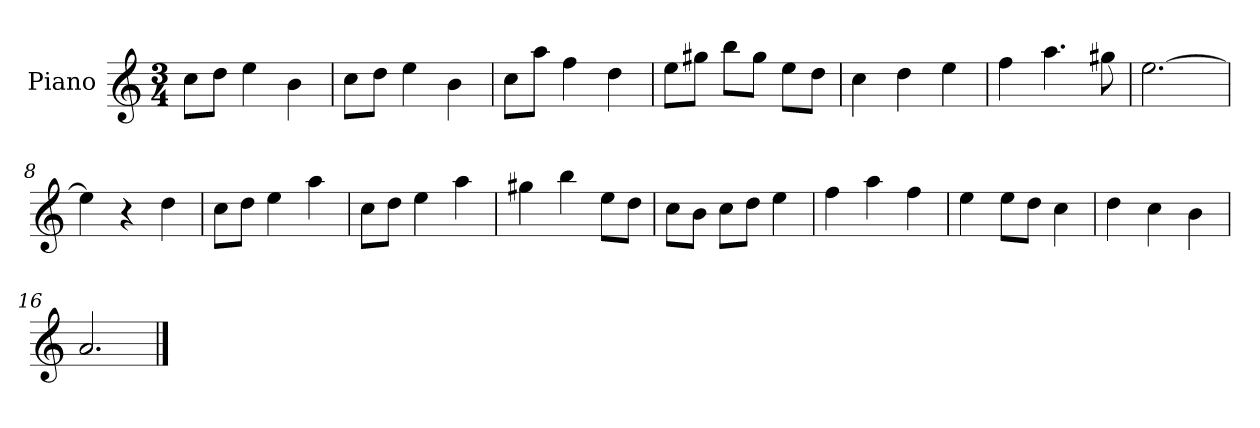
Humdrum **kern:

**kern
*part1
*staff1
*I"Piano
*I'Pno
*clefG2
*k[]
*M3/4
=1
8cc\L
8dd\J
4ee\
4b\
=2
8cc\L
8dd\J
4ee\
4b\
=3
8cc\L
8aa\J
4ff\
4dd\
=4
8ee\L
8gg#X\J
8bb\L
8gg#\J
8ee\L
8dd\J
=5
4cc\
4dd\
4ee\
=6
4ff\
4.aa\
8gg#X\
=7
[2.ee\
=8
4ee\]
4r
4dd\
=9
8cc\L
8dd\J
4ee\
4aa\
=10
8cc\L
8dd\J
4ee\
4aa\
=11
4gg#X\
4bb\
8ee\L
8dd\J
=12
8cc\L
8b\J
8cc\L
8dd\J
4ee\
=13
4ff\
4aa\
4ff\
=14
4ee\
8ee\L
8dd\J
4cc\
=15
4dd\
4cc\
4b\
=16
2.a/
==
*-
